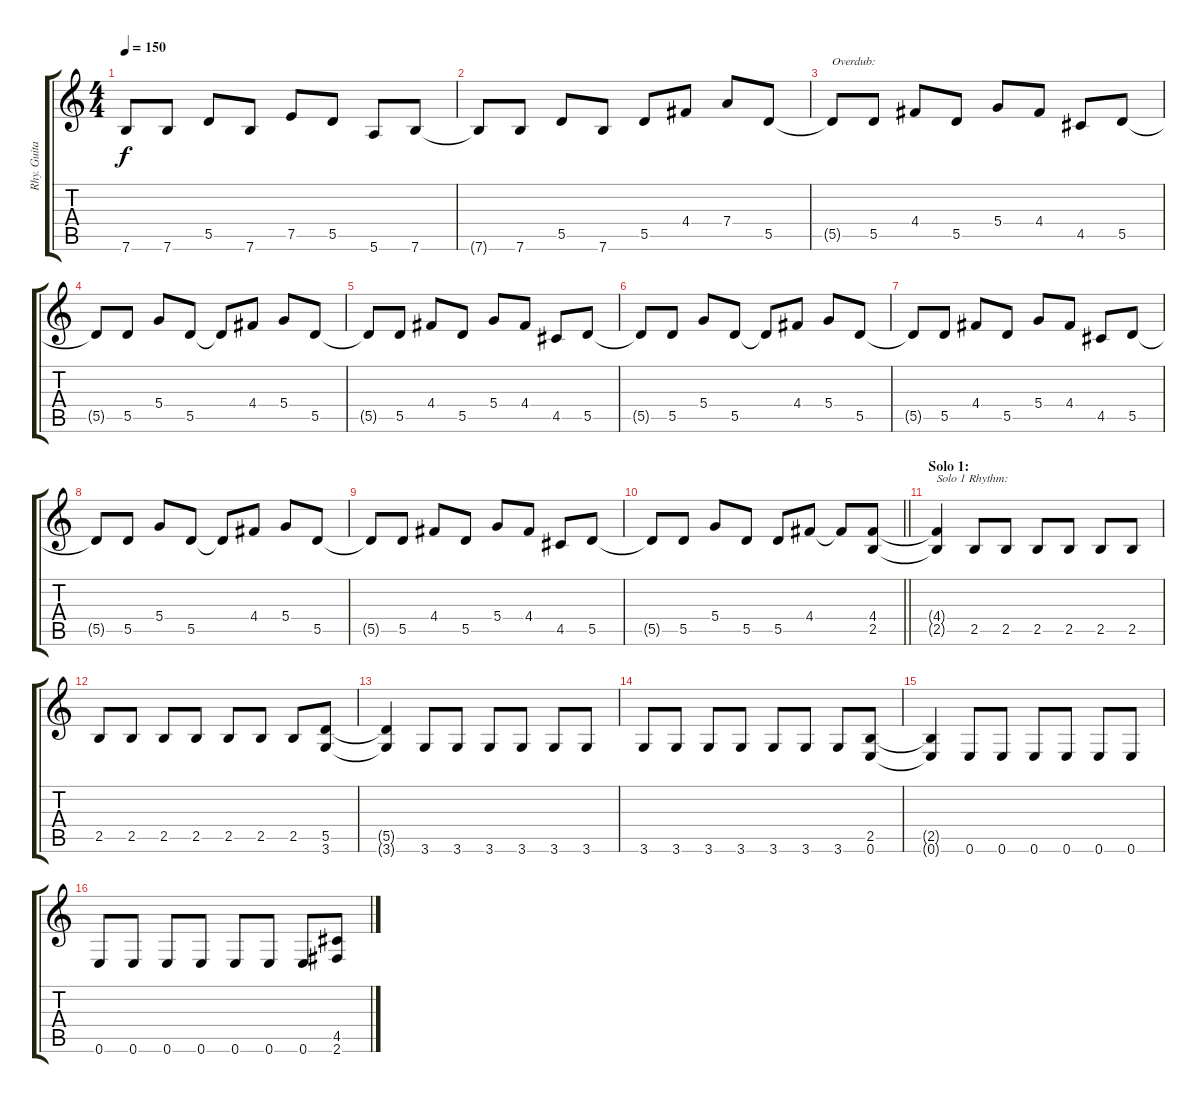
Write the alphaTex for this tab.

\track ("Rhy. Guitar 2" "Rhy. Guita") {instrument acousticguitarsteel}
\staff {score tabs}
\tuning (E4 B3 G3 D3 A2 E2) {hide}
\ts (4 4)
\tempo 150
\clef g2
\ks c
7.6{t}.8{dy f} 7.6.8 5.5.8 7.6.8 7.5.8 5.5.8 5.6.8 7.6.8 |
7.6{t}.8 7.6.8 5.5.8 7.6.8 5.5.8 4.4.8 7.4.8 5.5.8 |
5.5{t}.8{txt "Overdub:"} 5.5.8 4.4.8 5.5.8 5.4.8 4.4.8 4.5.8 5.5.8 |
5.5{t}.8 5.5.8 5.4.8 5.5.8 5.5{t}.8 4.4.8 5.4.8 5.5.8 |
5.5{t}.8 5.5.8 4.4.8 5.5.8 5.4.8 4.4.8 4.5.8 5.5.8 |
5.5{t}.8 5.5.8 5.4.8 5.5.8 5.5{t}.8 4.4.8 5.4.8 5.5.8 |
5.5{t}.8 5.5.8 4.4.8 5.5.8 5.4.8 4.4.8 4.5.8 5.5.8 |
5.5{t}.8 5.5.8 5.4.8 5.5.8 5.5{t}.8 4.4.8 5.4.8 5.5.8 |
5.5{t}.8 5.5.8 4.4.8 5.5.8 5.4.8 4.4.8 4.5.8 5.5.8 |
\barLineRight lightlight
5.5{t}.8 5.5.8 5.4.8 5.5.8 5.5.8 4.4.8 4.4{t}.8 (4.4 2.5).8 |
\section ("" "Solo 1:")
(4.4{t} 2.5{t}).4{txt "Solo 1 Rhythm:" volume 7} 2.5.8 2.5.8 2.5.8 2.5.8 2.5.8 2.5.8 |
2.5.8 2.5.8 2.5.8 2.5.8 2.5.8 2.5.8 2.5.8 (5.5 3.6).8 |
(5.5{t} 3.6{t}).4 3.6.8 3.6.8 3.6.8 3.6.8 3.6.8 3.6.8 |
3.6.8 3.6.8 3.6.8 3.6.8 3.6.8 3.6.8 3.6.8 (2.5 0.6).8 |
(2.5{t} 0.6{t}).4 0.6.8 0.6.8 0.6.8 0.6.8 0.6.8 0.6.8 |
0.6.8 0.6.8 0.6.8 0.6.8 0.6.8 0.6.8 0.6.8 (4.5 2.6).8
